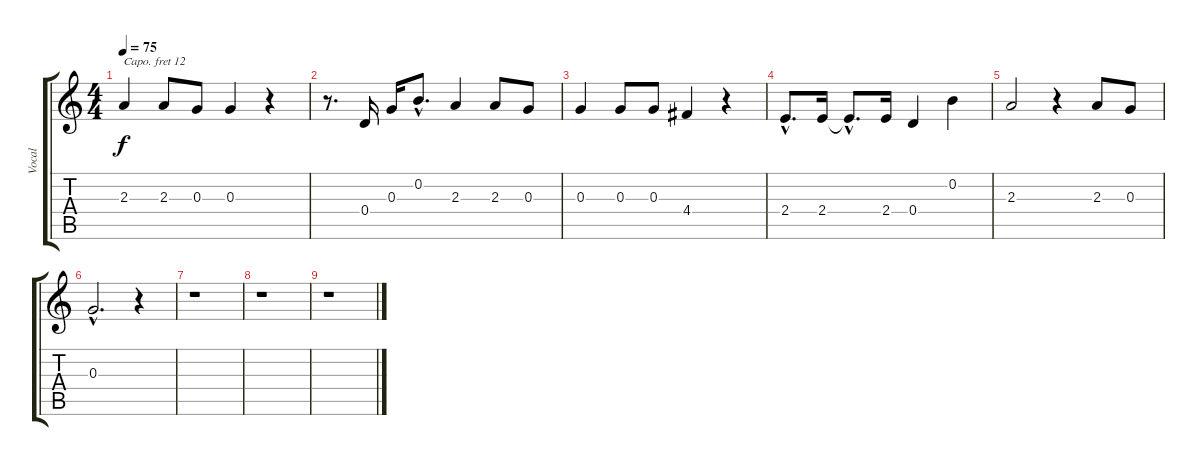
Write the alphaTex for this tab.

\track ("Vocal" "Vocal") {instrument stringensemble1}
\staff {score tabs}
\capo 12
\tuning (E4 B3 G3 D3 A2 E2) {hide}
\ts (4 4)
\tempo 75
\clef g2
\ks c
2.3.4{dy f} 2.3.8 0.3.8 0.3.4 r.4 |
r.8{d} 0.4.16 0.3.16 0.2{hac}.8{d} 2.3.4 2.3.8 0.3.8 |
0.3.4 0.3.8 0.3.8 4.4.4 r.4 |
2.4{hac}.8{d} 2.4.16 2.4{hac t}.8{d} 2.4.16 0.4.4 0.2.4 |
2.3.2 r.4 2.3.8 0.3.8 |
0.3{hac}.2{d} r.4 |
r.1 |
r.1 |
r.1
